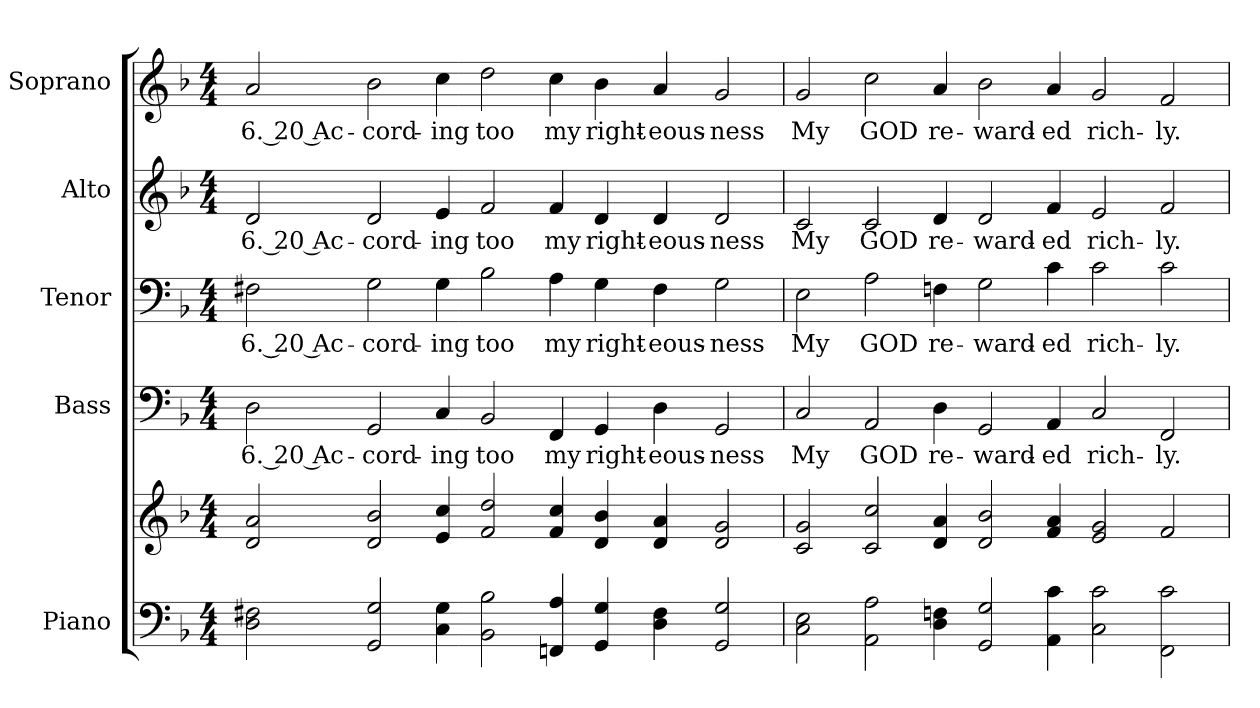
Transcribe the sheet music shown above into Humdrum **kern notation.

**kern	**kern	**kern	**text	**kern	**text	**kern	**text	**kern	**text
*part5	*part5	*part4	*part4	*part3	*part3	*part2	*part2	*part1	*part1
*staff6	*staff5	*staff4	*staff4	*staff3	*staff3	*staff2	*staff2	*staff1	*staff1
*I"Piano	*	*I"Bass	*	*I"Tenor	*	*I"Alto	*	*I"Soprano	*
*I'Pno.	*	*I'B.	*	*I'T.	*	*I'A.	*	*I'S.	*
!!LO:PB:g=z
*clefF4	*clefG2	*clefF4	*	*clefF4	*	*clefG2	*	*clefG2	*
*k[b-]	*k[b-]	*k[b-]	*	*k[b-]	*	*k[b-]	*	*k[b-]	*
*d:	*d:	*d:	*	*d:	*	*d:	*	*d:	*
*M4/4	*M4/4	*M4/4	*	*M4/4	*	*M4/4	*	*M4/4	*
*MM200	*MM200	*MM200	*	*MM200	*	*MM200	*	*MM200	*
=1	=1	=1	=1	=1	=1	=1	=1	=1	=1
!	!	!	!LO:LY:b:color=#000000	!	!	!	!	!	!
!	!	!	!	!	!LO:LY:b:color=#000000	!	!	!	!
!	!	!	!	!	!	!	!LO:LY:b:color=#000000	!	!
!	!	!	!	!	!	!	!	!	!LO:LY:b:color=#000000
2Di\ 2F#Xi	2di/ 2ai	2Di\	6. 20 Ac-	2F#Xi\	6. 20 Ac-	2di/	6. 20 Ac-	2ai/	6. 20 Ac-
!	!	!	!LO:LY:b:color=#000000	!	!	!	!	!	!
!	!	!	!	!	!LO:LY:b:color=#000000	!	!	!	!
!	!	!	!	!	!	!	!LO:LY:b:color=#000000	!	!
!	!	!	!	!	!	!	!	!	!LO:LY:b:color=#000000
2GGi/ 2Gi	2di/ 2b-i	2GGi/	-cord-	2Gi\	-cord-	2di/	-cord-	2b-i\	-cord-
!	!	!	!LO:LY:b:color=#000000	!	!	!	!	!	!
!	!	!	!	!	!LO:LY:b:color=#000000	!	!	!	!
!	!	!	!	!	!	!	!LO:LY:b:color=#000000	!	!
!	!	!	!	!	!	!	!	!	!LO:LY:b:color=#000000
4Ci\ 4Gi	4ei/ 4cci	4Ci/	-ing	4Gi\	-ing	4ei/	-ing	4cci\	-ing
!	!	!	!LO:LY:b:color=#000000	!	!	!	!	!	!
!	!	!	!	!	!LO:LY:b:color=#000000	!	!	!	!
!	!	!	!	!	!	!	!LO:LY:b:color=#000000	!	!
!	!	!	!	!	!	!	!	!	!LO:LY:b:color=#000000
2BB-i\ 2B-i	2fi/ 2ddi	2BB-i/	too	2B-i\	too	2fi/	too	2ddi\	too
!	!	!	!LO:LY:b:color=#000000	!	!	!	!	!	!
!	!	!	!	!	!LO:LY:b:color=#000000	!	!	!	!
!	!	!	!	!	!	!	!LO:LY:b:color=#000000	!	!
!	!	!	!	!	!	!	!	!	!LO:LY:b:color=#000000
4FFni/ 4Ai	4fi/ 4cci	4FFi/	my	4Ai\	my	4fi/	my	4cci\	my
!	!	!	!LO:LY:b:color=#000000	!	!	!	!	!	!
!	!	!	!	!	!LO:LY:b:color=#000000	!	!	!	!
!	!	!	!	!	!	!	!LO:LY:b:color=#000000	!	!
!	!	!	!	!	!	!	!	!	!LO:LY:b:color=#000000
4GGi/ 4Gi	4di/ 4b-i	4GGi/	right-	4Gi\	right-	4di/	right-	4b-i\	right-
!	!	!	!LO:LY:b:color=#000000	!	!	!	!	!	!
!	!	!	!	!	!LO:LY:b:color=#000000	!	!	!	!
!	!	!	!	!	!	!	!LO:LY:b:color=#000000	!	!
!	!	!	!	!	!	!	!	!	!LO:LY:b:color=#000000
4Di\ 4F#i	4di/ 4ai	4Di\	-eous-	4F#i\	-eous-	4di/	-eous-	4ai/	-eous-
!	!	!	!LO:LY:b:color=#000000	!	!	!	!	!	!
!	!	!	!	!	!LO:LY:b:color=#000000	!	!	!	!
!	!	!	!	!	!	!	!LO:LY:b:color=#000000	!	!
!	!	!	!	!	!	!	!	!	!LO:LY:b:color=#000000
2GGi/ 2Gi	2di/ 2gi	2GGi/	-ness	2Gi\	-ness	2di/	-ness	2gi/	-ness
=2	=2	=2	=2	=2	=2	=2	=2	=2	=2
!	!	!	!LO:LY:b:color=#000000	!	!	!	!	!	!
!	!	!	!	!	!LO:LY:b:color=#000000	!	!	!	!
!	!	!	!	!	!	!	!LO:LY:b:color=#000000	!	!
!	!	!	!	!	!	!	!	!	!LO:LY:b:color=#000000
2Ci\ 2Ei	2ci/ 2gi	2Ci/	My	2Ei\	My	2ci/	My	2gi/	My
!	!	!	!LO:LY:b:color=#000000	!	!	!	!	!	!
!	!	!	!	!	!LO:LY:b:color=#000000	!	!	!	!
!	!	!	!	!	!	!	!LO:LY:b:color=#000000	!	!
!	!	!	!	!	!	!	!	!	!LO:LY:b:color=#000000
2AAi\ 2Ai	2ci/ 2cci	2AAi/	GOD	2Ai\	GOD	2ci/	GOD	2cci\	GOD
!	!	!	!LO:LY:b:color=#000000	!	!	!	!	!	!
!	!	!	!	!	!LO:LY:b:color=#000000	!	!	!	!
!	!	!	!	!	!	!	!LO:LY:b:color=#000000	!	!
!	!	!	!	!	!	!	!	!	!LO:LY:b:color=#000000
4Di\ 4Fni	4di/ 4ai	4Di\	re-	4Fni\	re-	4di/	re-	4ai/	re-
!	!	!	!LO:LY:b:color=#000000	!	!	!	!	!	!
!	!	!	!	!	!LO:LY:b:color=#000000	!	!	!	!
!	!	!	!	!	!	!	!LO:LY:b:color=#000000	!	!
!	!	!	!	!	!	!	!	!	!LO:LY:b:color=#000000
2GGi/ 2Gi	2di/ 2b-i	2GGi/	-ward-	2Gi\	-ward-	2di/	-ward-	2b-i\	-ward-
!	!	!	!LO:LY:b:color=#000000	!	!	!	!	!	!
!	!	!	!	!	!LO:LY:b:color=#000000	!	!	!	!
!	!	!	!	!	!	!	!LO:LY:b:color=#000000	!	!
!	!	!	!	!	!	!	!	!	!LO:LY:b:color=#000000
4AAi\ 4ci	4fi/ 4ai	4AAi/	-ed	4ci\	-ed	4fi/	-ed	4ai/	-ed
!	!	!	!LO:LY:b:color=#000000	!	!	!	!	!	!
!	!	!	!	!	!LO:LY:b:color=#000000	!	!	!	!
!	!	!	!	!	!	!	!LO:LY:b:color=#000000	!	!
!	!	!	!	!	!	!	!	!	!LO:LY:b:color=#000000
2Ci\ 2ci	2ei/ 2gi	2Ci/	rich-	2ci\	rich-	2ei/	rich-	2gi/	rich-
!	!	!	!LO:LY:b:color=#000000	!	!	!	!	!	!
!	!	!	!	!	!LO:LY:b:color=#000000	!	!	!	!
!	!	!	!	!	!	!	!LO:LY:b:color=#000000	!	!
!	!	!	!	!	!	!	!	!	!LO:LY:b:color=#000000
2FFi\ 2ci	2fi/	2FFi/	-ly.	2ci\	-ly.	2fi/	-ly.	2fi/	-ly.
=	=	=	=	=	=	=	=	=	=
*-	*-	*-	*-	*-	*-	*-	*-	*-	*-
